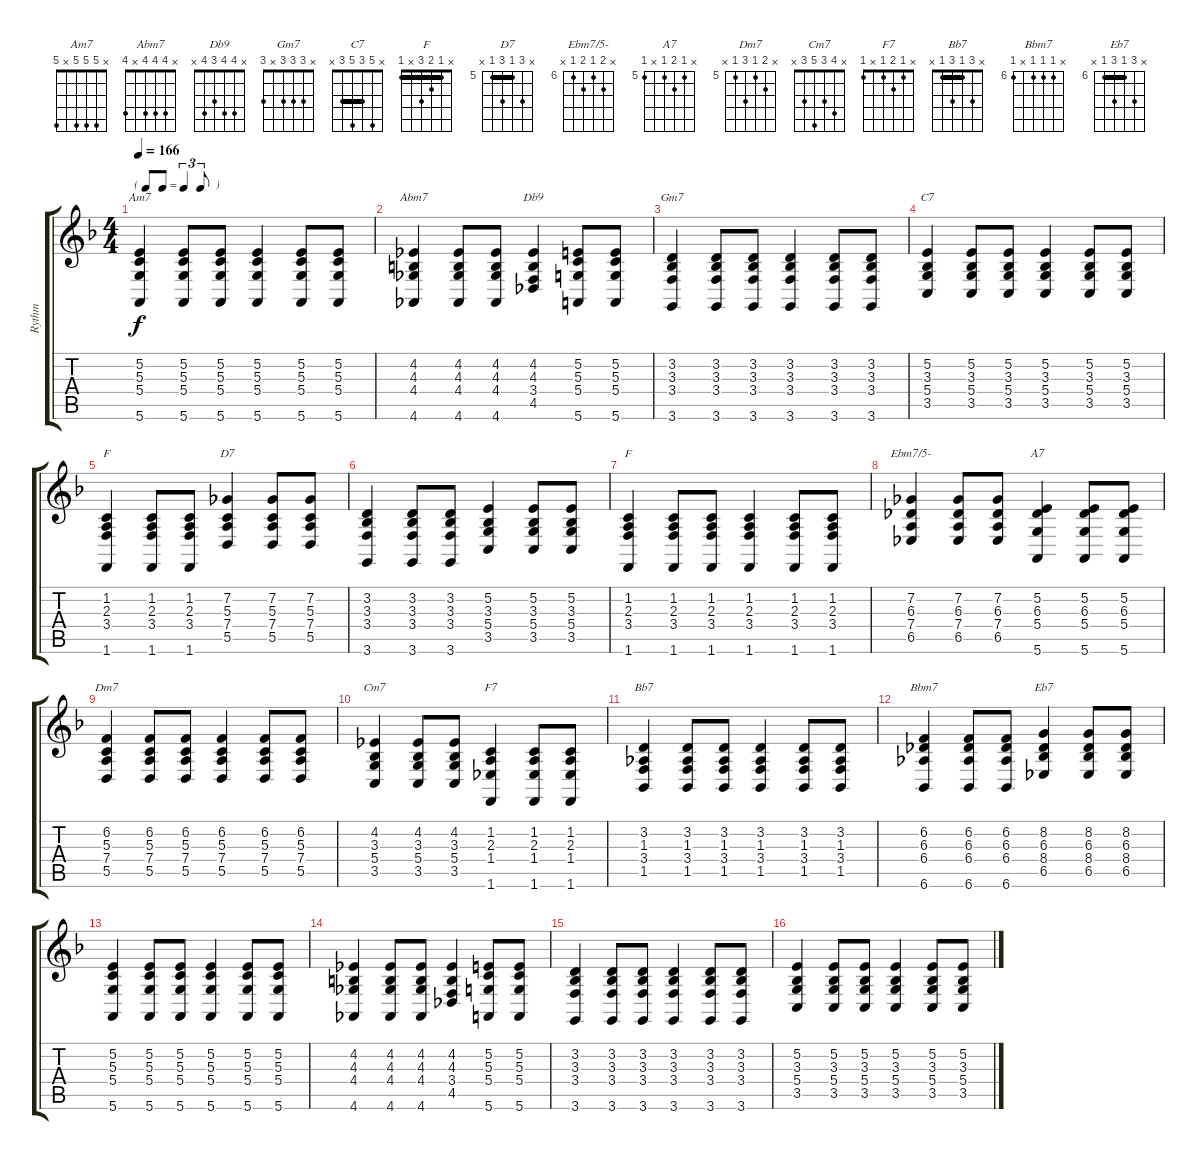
\track ("Rythm" "Rythm") {instrument electricgrandpiano}
\staff {score tabs}
\tuning (E4 B3 G3 D3 A2 E2) {hide}
\chord ("Am7" x 5 5 5 x 5)
\chord ("Abm7" x 4 4 4 x 4)
\chord ("Db9" x 4 4 3 4 x)
\chord ("Gm7" x 3 3 3 x 3)
\chord ("C7" x 5 3 5 3 x) {barre 3}
\chord ("F" x 1 2 3 x 1)
\chord ("D7" x 7 5 7 5 x) {firstfret 5 barre 5}
\chord ("F" x 1 2 3 x 1) {barre 1}
\chord ("Ebm7/5-" x 7 6 7 6 x) {firstfret 6}
\chord ("A7" x 5 6 5 x 5) {firstfret 5}
\chord ("Dm7" x 6 5 7 5 x) {firstfret 5}
\chord ("Cm7" x 4 3 5 3 x)
\chord ("F7" x 1 2 1 x 1)
\chord ("Bb7" x 3 1 3 1 x) {barre 1}
\chord ("Bbm7" x 6 6 6 x 6) {firstfret 6}
\chord ("Eb7" x 8 6 8 6 x) {firstfret 6 barre 6}
\ts (4 4)
\tf triplet8th
\tempo 166
\clef g2
\ks f
(5.2 5.3 5.4 5.6).4{ch "Am7" dy f} (5.2 5.3 5.4 5.6).8 (5.2 5.3 5.4 5.6).8 (5.2 5.3 5.4 5.6).4 (5.2 5.3 5.4 5.6).8 (5.2 5.3 5.4 5.6).8 |
(4.2 4.3 4.4 4.6).4{ch "Abm7"} (4.2 4.3 4.4 4.6).8 (4.2 4.3 4.4 4.6).8 (4.2 4.3 3.4 4.5).4{ch "Db9"} (5.2 5.3 5.4 5.6).8 (5.2 5.3 5.4 5.6).8 |
(3.2 3.3 3.4 3.6).4{ch "Gm7"} (3.2 3.3 3.4 3.6).8 (3.2 3.3 3.4 3.6).8 (3.2 3.3 3.4 3.6).4 (3.2 3.3 3.4 3.6).8 (3.2 3.3 3.4 3.6).8 |
(5.2 3.3 5.4 3.5).4{ch "C7"} (5.2 3.3 5.4 3.5).8 (5.2 3.3 5.4 3.5).8 (5.2 3.3 5.4 3.5).4 (5.2 3.3 5.4 3.5).8 (5.2 3.3 5.4 3.5).8 |
(1.2 2.3 3.4 1.6).4{ch "F"} (1.2 2.3 3.4 1.6).8 (1.2 2.3 3.4 1.6).8 (7.2 5.3 7.4 5.5).4{ch "D7"} (7.2 5.3 7.4 5.5).8 (7.2 5.3 7.4 5.5).8 |
(3.2 3.3 3.4 3.6).4 (3.2 3.3 3.4 3.6).8 (3.2 3.3 3.4 3.6).8 (5.2 3.3 5.4 3.5).4 (5.2 3.3 5.4 3.5).8 (5.2 3.3 5.4 3.5).8 |
(1.2 2.3 3.4 1.6).4{ch "F"} (1.2 2.3 3.4 1.6).8 (1.2 2.3 3.4 1.6).8 (1.2 2.3 3.4 1.6).4 (1.2 2.3 3.4 1.6).8 (1.2 2.3 3.4 1.6).8 |
(7.2 6.3 7.4 6.5).4{ch "Ebm7/5-"} (7.2 6.3 7.4 6.5).8 (7.2 6.3 7.4 6.5).8 (5.2 6.3 5.4 5.6).4{ch "A7"} (5.2 6.3 5.4 5.6).8 (5.2 6.3 5.4 5.6).8 |
(6.2 5.3 7.4 5.5).4{ch "Dm7"} (6.2 5.3 7.4 5.5).8 (6.2 5.3 7.4 5.5).8 (6.2 5.3 7.4 5.5).4 (6.2 5.3 7.4 5.5).8 (6.2 5.3 7.4 5.5).8 |
(4.2 3.3 5.4 3.5).4{ch "Cm7"} (4.2 3.3 5.4 3.5).8 (4.2 3.3 5.4 3.5).8 (1.2 2.3 1.4 1.6).4{ch "F7"} (1.2 2.3 1.4 1.6).8 (1.2 2.3 1.4 1.6).8 |
(3.2 1.3 3.4 1.5).4{ch "Bb7"} (3.2 1.3 3.4 1.5).8 (3.2 1.3 3.4 1.5).8 (3.2 1.3 3.4 1.5).4 (3.2 1.3 3.4 1.5).8 (3.2 1.3 3.4 1.5).8 |
(6.2 6.3 6.4 6.6).4{ch "Bbm7"} (6.2 6.3 6.4 6.6).8 (6.2 6.3 6.4 6.6).8 (8.2 6.3 8.4 6.5).4{ch "Eb7"} (8.2 6.3 8.4 6.5).8 (8.2 6.3 8.4 6.5).8 |
(5.2 5.3 5.4 5.6).4 (5.2 5.3 5.4 5.6).8 (5.2 5.3 5.4 5.6).8 (5.2 5.3 5.4 5.6).4 (5.2 5.3 5.4 5.6).8 (5.2 5.3 5.4 5.6).8 |
(4.2 4.3 4.4 4.6).4 (4.2 4.3 4.4 4.6).8 (4.2 4.3 4.4 4.6).8 (4.2 4.3 3.4 4.5).4 (5.2 5.3 5.4 5.6).8 (5.2 5.3 5.4 5.6).8 |
(3.2 3.3 3.4 3.6).4 (3.2 3.3 3.4 3.6).8 (3.2 3.3 3.4 3.6).8 (3.2 3.3 3.4 3.6).4 (3.2 3.3 3.4 3.6).8 (3.2 3.3 3.4 3.6).8 |
(5.2 3.3 5.4 3.5).4 (5.2 3.3 5.4 3.5).8 (5.2 3.3 5.4 3.5).8 (5.2 3.3 5.4 3.5).4 (5.2 3.3 5.4 3.5).8 (5.2 3.3 5.4 3.5).8
